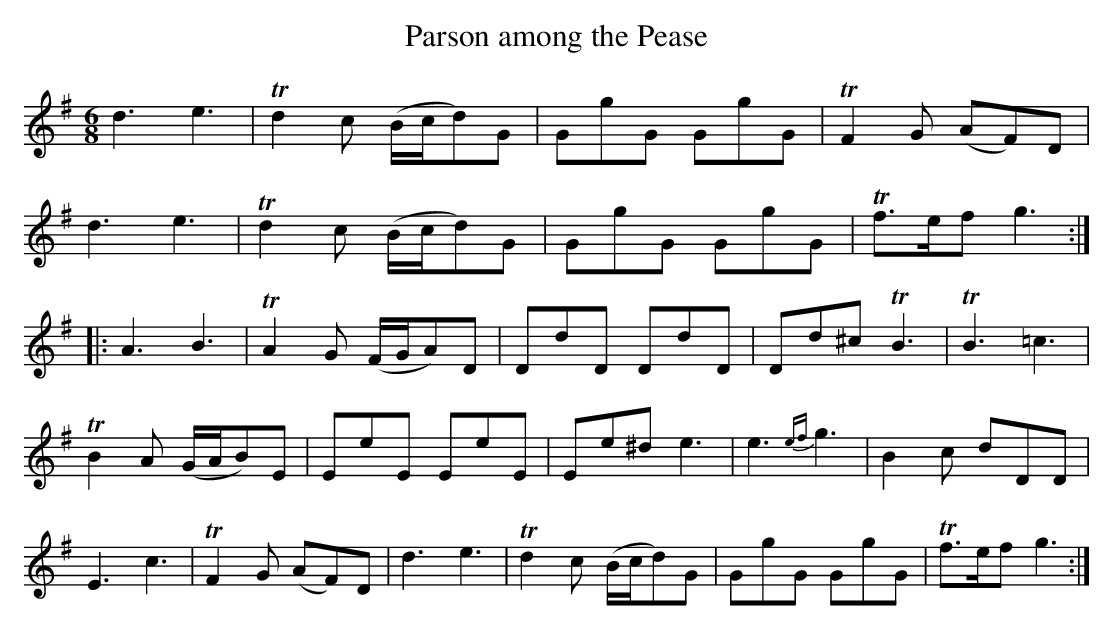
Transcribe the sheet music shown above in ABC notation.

X:1
T:Parson among the Pease
M:6/8
L:1/8
K:G
d3e3|Td2c (B/c/d)G|GgG GgG|TF2G (AF)D|
d3e3|Td2c (B/c/d)G|GgG GgG|Tf>ef g3:|
|:A3B3|TA2G (F/G/A)D|DdD DdD|Dd^c TB3|TB3 =c3|
TB2 A (G/A/B)E|EeE EeE|Ee^d e3|e3 {ef}g3|B2c dDD|
E3c3|TF2G (AF)D|d3 e3|Td2c (B/c/d)G|GgG GgG|Tf>ef g3:|
